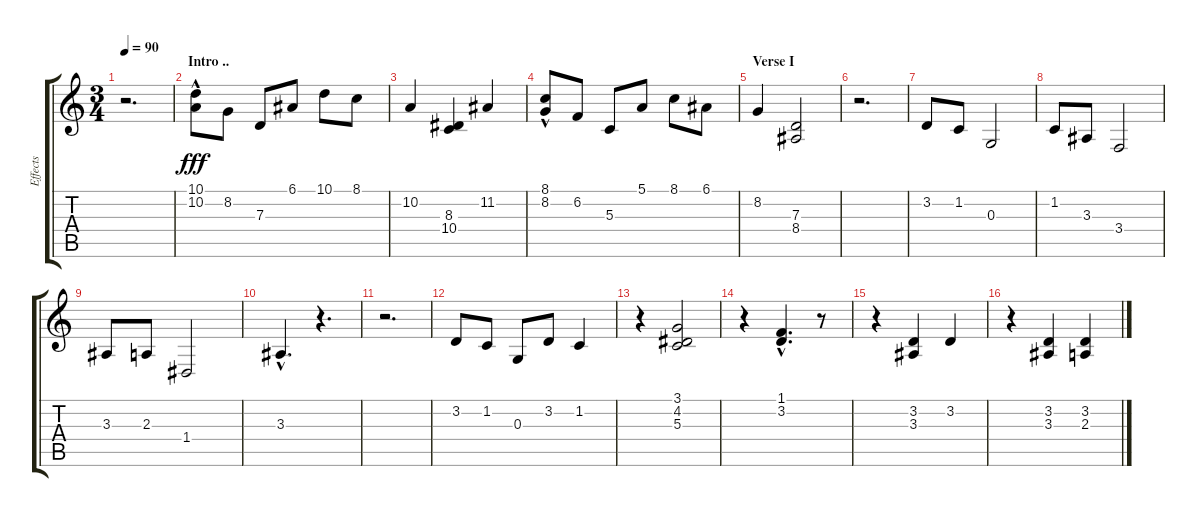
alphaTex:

\track ("Effects" "Effects") {instrument stringensemble1}
\staff {score tabs}
\tuning (E4 B3 G3 D3 A2 E2) {hide}
\ts (3 4)
\tempo 90
\clef g2
\ks c
r.2{d dy fff instrument stringensemble1} |
\section ("" "Intro ..")
(10.1{hac} 10.2).8 8.2.8 7.3.8 6.1.8 10.1.8 8.1.8 |
10.2.4 (8.3 10.4).4 11.2.4 |
(8.1{hac} 8.2).8 6.2.8 5.3.8 5.1.8 8.1.8 6.1.8 |
\section ("" "Verse I")
8.2.4 (7.3 8.4).2 |
r.2{d} |
3.2.8 1.2.8 0.3.2 |
1.2.8 3.3.8 3.4.2 |
3.3.8 2.3.8 1.4.2 |
3.3{hac}.4{d} r.4{d} |
r.2{d} |
3.2.8 1.2.8 0.3.8 3.2.8 1.2.4 |
r.4 (3.1 4.2 5.3).2 |
r.4 (1.1{hac} 3.2{hac}).4{d} r.8 |
r.4 (3.2 3.3).4 3.2.4 |
r.4 (3.2 3.3).4 (3.2 2.3).4
